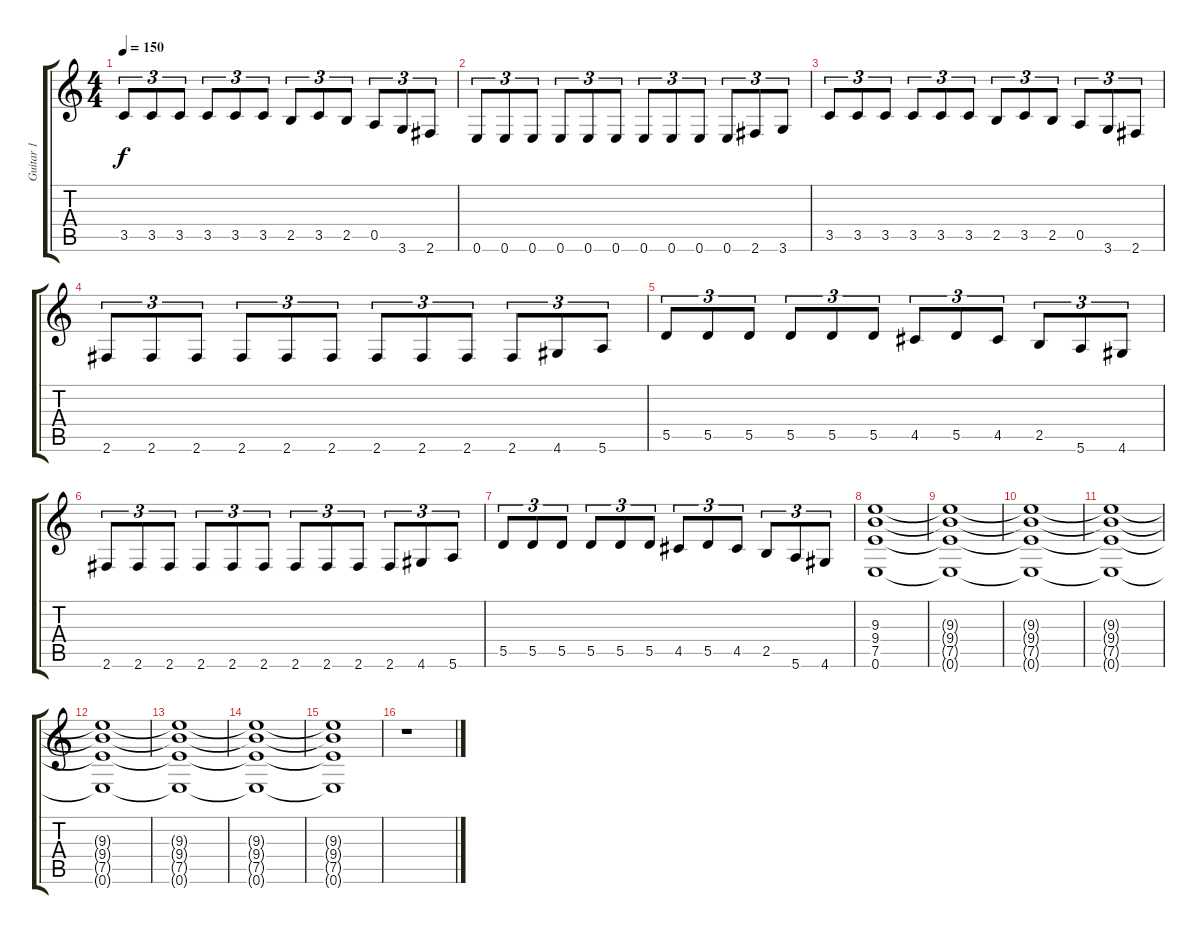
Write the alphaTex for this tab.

\track ("Guitar 1" "Guitar 1") {instrument overdrivenguitar}
\staff {score tabs}
\tuning (E4 B3 G3 D3 A2 E2) {hide}
\ts (4 4)
\tempo 150
\clef g2
\ks c
3.5.8{tu (3 2) dy f} 3.5.8{tu (3 2)} 3.5.8{tu (3 2)} 3.5.8{tu (3 2)} 3.5.8{tu (3 2)} 3.5.8{tu (3 2)} 2.5.8{tu (3 2)} 3.5.8{tu (3 2)} 2.5.8{tu (3 2)} 0.5.8{tu (3 2)} 3.6.8{tu (3 2)} 2.6.8{tu (3 2)} |
0.6.8{tu (3 2)} 0.6.8{tu (3 2)} 0.6.8{tu (3 2)} 0.6.8{tu (3 2)} 0.6.8{tu (3 2)} 0.6.8{tu (3 2)} 0.6.8{tu (3 2)} 0.6.8{tu (3 2)} 0.6.8{tu (3 2)} 0.6.8{tu (3 2)} 2.6.8{tu (3 2)} 3.6.8{tu (3 2)} |
3.5.8{tu (3 2)} 3.5.8{tu (3 2)} 3.5.8{tu (3 2)} 3.5.8{tu (3 2)} 3.5.8{tu (3 2)} 3.5.8{tu (3 2)} 2.5.8{tu (3 2)} 3.5.8{tu (3 2)} 2.5.8{tu (3 2)} 0.5.8{tu (3 2)} 3.6.8{tu (3 2)} 2.6.8{tu (3 2)} |
2.6.8{tu (3 2)} 2.6.8{tu (3 2)} 2.6.8{tu (3 2)} 2.6.8{tu (3 2)} 2.6.8{tu (3 2)} 2.6.8{tu (3 2)} 2.6.8{tu (3 2)} 2.6.8{tu (3 2)} 2.6.8{tu (3 2)} 2.6.8{tu (3 2)} 4.6.8{tu (3 2)} 5.6.8{tu (3 2)} |
5.5.8{tu (3 2)} 5.5.8{tu (3 2)} 5.5.8{tu (3 2)} 5.5.8{tu (3 2)} 5.5.8{tu (3 2)} 5.5.8{tu (3 2)} 4.5.8{tu (3 2)} 5.5.8{tu (3 2)} 4.5.8{tu (3 2)} 2.5.8{tu (3 2)} 5.6.8{tu (3 2)} 4.6.8{tu (3 2)} |
2.6.8{tu (3 2)} 2.6.8{tu (3 2)} 2.6.8{tu (3 2)} 2.6.8{tu (3 2)} 2.6.8{tu (3 2)} 2.6.8{tu (3 2)} 2.6.8{tu (3 2)} 2.6.8{tu (3 2)} 2.6.8{tu (3 2)} 2.6.8{tu (3 2)} 4.6.8{tu (3 2)} 5.6.8{tu (3 2)} |
5.5.8{tu (3 2)} 5.5.8{tu (3 2)} 5.5.8{tu (3 2)} 5.5.8{tu (3 2)} 5.5.8{tu (3 2)} 5.5.8{tu (3 2)} 4.5.8{tu (3 2)} 5.5.8{tu (3 2)} 4.5.8{tu (3 2)} 2.5.8{tu (3 2)} 5.6.8{tu (3 2)} 4.6.8{tu (3 2)} |
(9.3 9.4 7.5 0.6).1 |
(9.3{t} 9.4{t} 7.5{t} 0.6{t}).1 |
(9.3{t} 9.4{t} 7.5{t} 0.6{t}).1 |
(9.3{t} 9.4{t} 7.5{t} 0.6{t}).1 |
(9.3{t} 9.4{t} 7.5{t} 0.6{t}).1 |
(9.3{t} 9.4{t} 7.5{t} 0.6{t}).1 |
(9.3{t} 9.4{t} 7.5{t} 0.6{t}).1 |
(9.3{t} 9.4{t} 7.5{t} 0.6{t}).1 |
r.1
